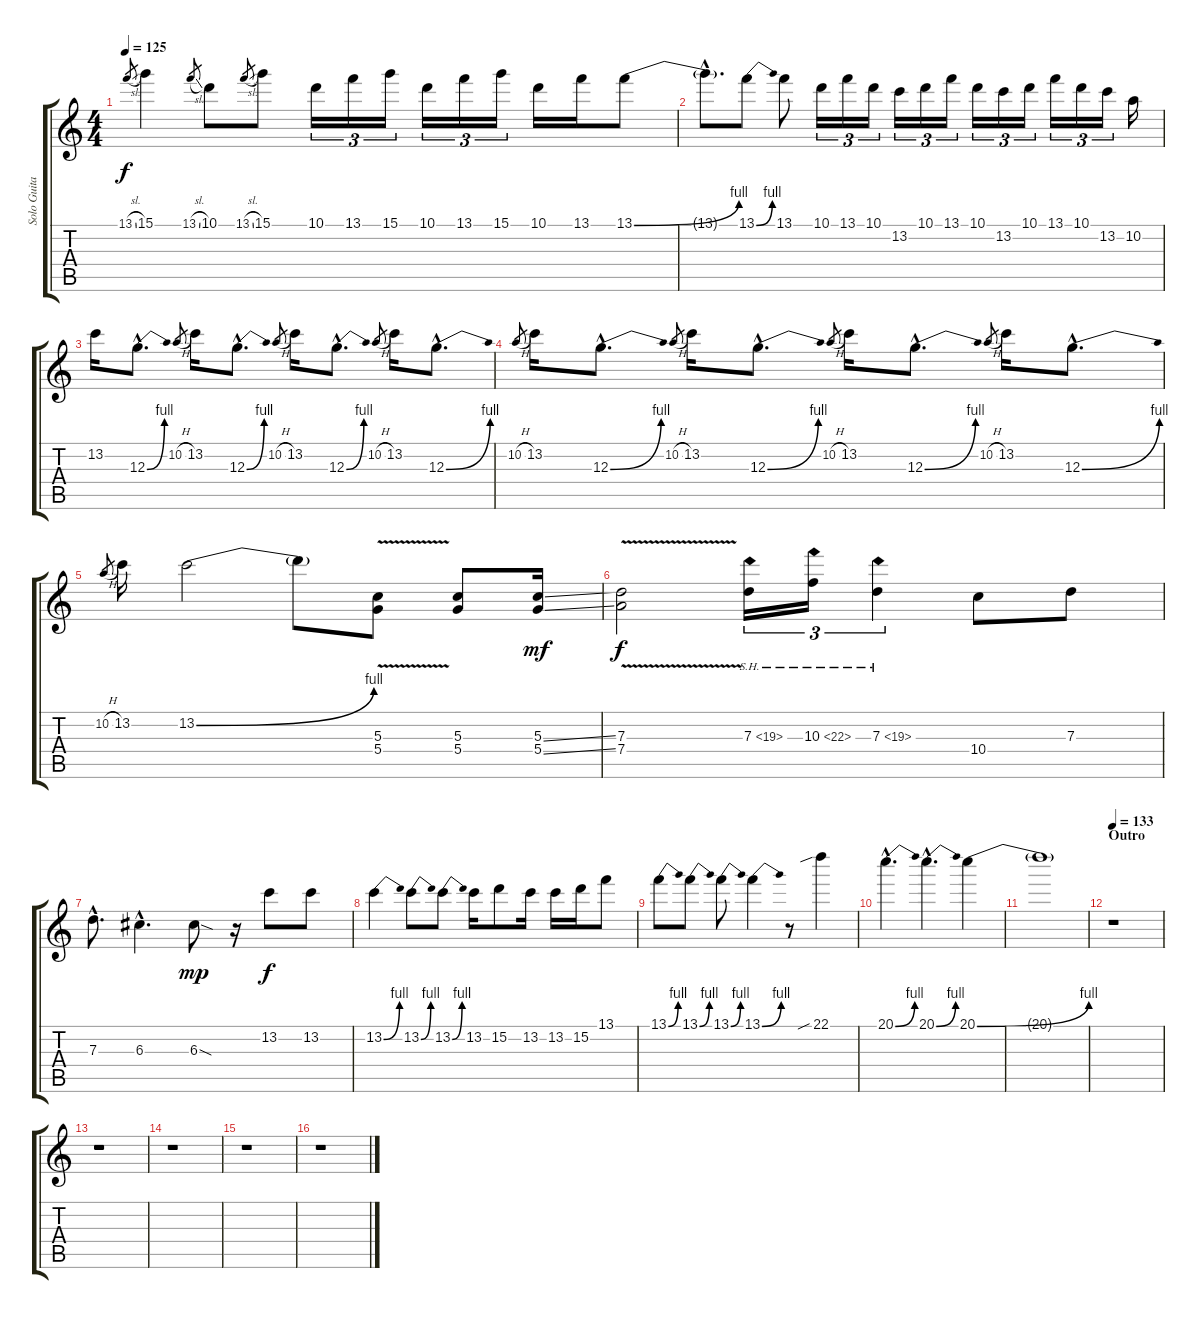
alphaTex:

\track ("Solo Guitar" "Solo Guita") {instrument distortionguitar}
\staff {score tabs}
\tuning (E4 B3 G3 D3 A2 D2) {hide}
\ts (4 4)
\tempo 125
\clef g2
\ks c
13.1{sl}.8{gr dy f} 15.1.4 13.1{sl}.8{gr} 10.1.8 13.1{sl}.8{gr} 15.1.8 10.1.16{tu (3 2)} 13.1.16{tu (3 2)} 15.1.16{tu (3 2)} 10.1.16{tu (3 2)} 13.1.16{tu (3 2)} 15.1.16{tu (3 2)} 10.1.16 13.1.16 13.1{be (bend 0 0 60 4)}.8 |
13.1{hac t}.8{d} 13.1{be (bend 0 0 60 4)}.8 13.1.8 10.1.16{tu (3 2)} 13.1.16{tu (3 2)} 10.1.16{tu (3 2)} 13.2.16{tu (3 2)} 10.1.16{tu (3 2)} 13.1.16{tu (3 2)} 10.1.16{tu (3 2)} 13.2.16{tu (3 2)} 10.1.16{tu (3 2)} 13.1.16{tu (3 2)} 10.1.16{tu (3 2)} 13.2.16{tu (3 2)} 10.2.16 |
13.2.16 12.3{be (bend 0 0 60 4) hac}.8{d} 10.2{h}.8{gr} 13.2.16 12.3{be (bend 0 0 60 4) hac}.8{d} 10.2{h}.8{gr} 13.2.16 12.3{be (bend 0 0 60 4) hac}.8{d} 10.2{h}.8{gr} 13.2.16 12.3{be (bend 0 0 60 4) hac}.8{d} |
10.2{h}.8{gr} 13.2.16 12.3{be (bend 0 0 60 4) hac}.8{d} 10.2{h}.8{gr} 13.2.16 12.3{be (bend 0 0 60 4) hac}.8{d} 10.2{h}.8{gr} 13.2.16 12.3{be (bend 0 0 60 4) hac}.8{d} 10.2{h}.8{gr} 13.2.16 12.3{be (bend 0 0 60 4) hac}.8{d} |
10.2{h}.8{gr} 13.2.16 13.2{be (bend 0 0 60 4)}.2 13.2{t}.8 (5.3{v} 5.4{v}).8 (5.3 5.4).8 (5.3{ss} 5.4{ss}).16{dy mf} |
(7.3{v} 7.4{v}).2{dy f} 7.3{sh 12}.16{tu (3 2)} 10.3{sh 12}.16{tu (3 2)} 7.3{sh 12}.4{tu (3 2)} 10.4.8 7.3.8 |
7.3{hac}.8{d} 6.3{hac}.4{d} 6.3{sod}.8{dy mp} r.16 13.2.8{dy f} 13.2.8 |
13.2{be (bend 0 0 60 4)}.4 13.2{be (bend 0 0 60 4)}.8 13.2{be (bend 0 0 60 4)}.8 13.2.16 15.2.8 13.2.16 13.2.16 15.2.16 13.1.8 |
13.1{be (bend 0 0 60 4)}.8 13.1{be (bend 0 0 60 4)}.8 13.1{be (bend 0 0 60 4)}.8 13.1{be (bend 0 0 60 4)}.4 r.8 22.1{sib}.4 |
20.1{be (bend 0 0 60 4) hac}.4{d} 20.1{be (bend 0 0 60 4) hac}.4{d} 20.1{be (bend 0 0 60 4)}.4 |
20.1{t}.1 |
\section ("" "Outro")
\tempo 133
r.1 |
r.1 |
r.1 |
r.1 |
r.1
